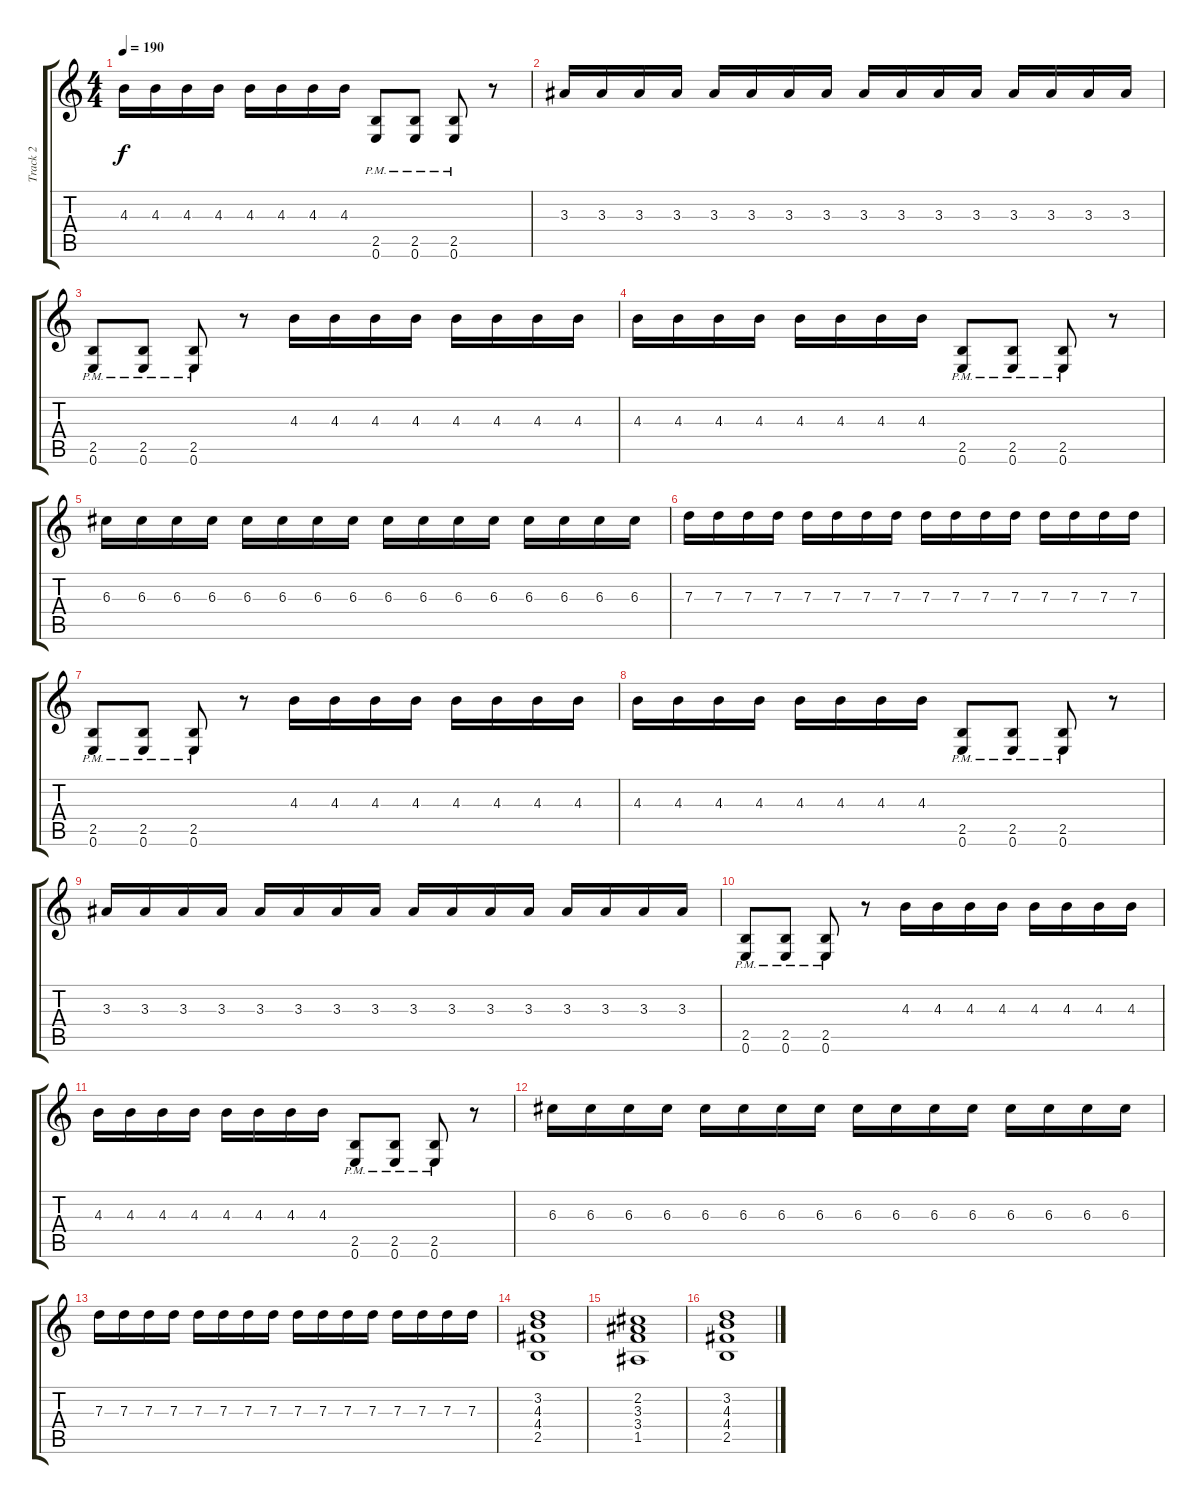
\track ("Track 2" "Track 2") {instrument distortionguitar}
\staff {score tabs}
\tuning (E4 B3 G3 D3 A2 E2) {hide}
\ts (4 4)
\tempo 190
\clef g2
\ks c
4.3.16{dy f} 4.3.16 4.3.16 4.3.16 4.3.16 4.3.16 4.3.16 4.3.16 (2.5{pm} 0.6{pm}).8 (2.5{pm} 0.6{pm}).8 (2.5{pm} 0.6{pm}).8 r.8 |
3.3.16 3.3.16 3.3.16 3.3.16 3.3.16 3.3.16 3.3.16 3.3.16 3.3.16 3.3.16 3.3.16 3.3.16 3.3.16 3.3.16 3.3.16 3.3.16 |
(2.5{pm} 0.6{pm}).8 (2.5{pm} 0.6{pm}).8 (2.5{pm} 0.6{pm}).8 r.8 4.3.16 4.3.16 4.3.16 4.3.16 4.3.16 4.3.16 4.3.16 4.3.16 |
4.3.16 4.3.16 4.3.16 4.3.16 4.3.16 4.3.16 4.3.16 4.3.16 (2.5{pm} 0.6{pm}).8 (2.5{pm} 0.6{pm}).8 (2.5{pm} 0.6{pm}).8 r.8 |
6.3.16 6.3.16 6.3.16 6.3.16 6.3.16 6.3.16 6.3.16 6.3.16 6.3.16 6.3.16 6.3.16 6.3.16 6.3.16 6.3.16 6.3.16 6.3.16 |
7.3.16 7.3.16 7.3.16 7.3.16 7.3.16 7.3.16 7.3.16 7.3.16 7.3.16 7.3.16 7.3.16 7.3.16 7.3.16 7.3.16 7.3.16 7.3.16 |
(2.5{pm} 0.6{pm}).8 (2.5{pm} 0.6{pm}).8 (2.5{pm} 0.6{pm}).8 r.8 4.3.16 4.3.16 4.3.16 4.3.16 4.3.16 4.3.16 4.3.16 4.3.16 |
4.3.16 4.3.16 4.3.16 4.3.16 4.3.16 4.3.16 4.3.16 4.3.16 (2.5{pm} 0.6{pm}).8 (2.5{pm} 0.6{pm}).8 (2.5{pm} 0.6{pm}).8 r.8 |
3.3.16 3.3.16 3.3.16 3.3.16 3.3.16 3.3.16 3.3.16 3.3.16 3.3.16 3.3.16 3.3.16 3.3.16 3.3.16 3.3.16 3.3.16 3.3.16 |
(2.5{pm} 0.6{pm}).8 (2.5{pm} 0.6{pm}).8 (2.5{pm} 0.6{pm}).8 r.8 4.3.16 4.3.16 4.3.16 4.3.16 4.3.16 4.3.16 4.3.16 4.3.16 |
4.3.16 4.3.16 4.3.16 4.3.16 4.3.16 4.3.16 4.3.16 4.3.16 (2.5{pm} 0.6{pm}).8 (2.5{pm} 0.6{pm}).8 (2.5{pm} 0.6{pm}).8 r.8 |
6.3.16 6.3.16 6.3.16 6.3.16 6.3.16 6.3.16 6.3.16 6.3.16 6.3.16 6.3.16 6.3.16 6.3.16 6.3.16 6.3.16 6.3.16 6.3.16 |
7.3.16 7.3.16 7.3.16 7.3.16 7.3.16 7.3.16 7.3.16 7.3.16 7.3.16 7.3.16 7.3.16 7.3.16 7.3.16 7.3.16 7.3.16 7.3.16 |
(3.2 4.3 4.4 2.5).1 |
(2.2 3.3 3.4 1.5).1 |
(3.2 4.3 4.4 2.5).1
